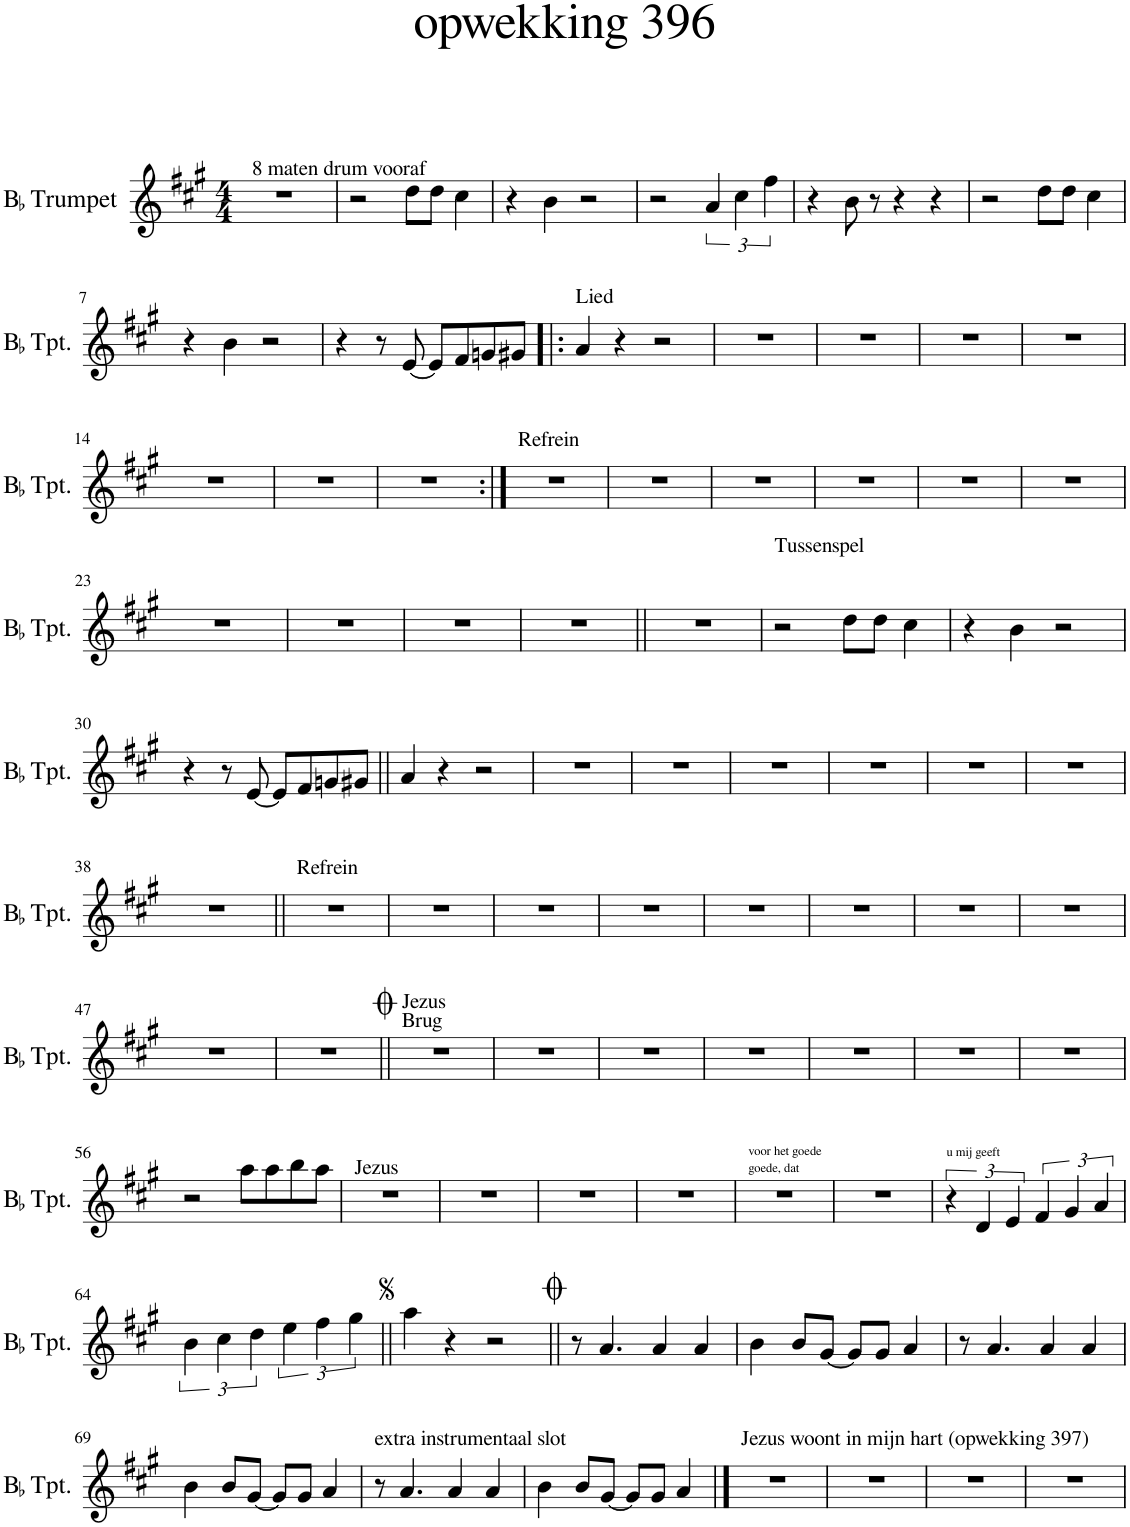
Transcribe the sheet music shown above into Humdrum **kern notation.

**kern
*part1
*staff1
*I"BaccidentalFlat Trumpet
*I'BaccidentalFlat Tpt.
*clefG2
*Trd1c2
*k[f#c#g#]
*M4/4
=1
!LO:TX:a:t=8 maten drum vooraf
1r
=2
2r
8dd\L
8dd\J
4cc#\
=3
4r
4b\
2r
=4
2r
6a/
6cc#\
6ff#\
=5
4r
8b\
8r
4r
4r
=6
2r
8dd\L
8dd\J
4cc#\
!!LO:LB:g=z
=7
4r
4b\
2r
=8
4r
8r
[8e/
8e/L]
8f#/
8gn/
8g#X/J
=9!|:
!LO:TX:a:t=Lied
4a/
4r
2r
=10
1r
=11
1r
=12
1r
=13
1r
!!LO:LB:g=z
=14
1r
=15
1r
=16
1r
=17:|!
!LO:TX:a:t=Refrein
1r
=18
1r
=19
1r
=20
1r
=21
1r
=22
1r
!!LO:LB:g=z
=23
1r
=24
1r
=25
1r
=26
1r
=27||
1r
=28
!LO:TX:a:t=Tussenspel
2r
8dd\L
8dd\J
4cc#\
=29
4r
4b\
2r
!!LO:LB:g=z
=30
4r
8r
[8e/
8e/L]
8f#/
8gn/
8g#X/J
=31||
4a/
4r
2r
=32
1r
=33
1r
=34
1r
=35
1r
=36
1r
=37
1r
!!LO:LB:g=z
=38
1r
=39||
!LO:TX:a:t=Refrein
1r
=40
1r
=41
1r
=42
1r
=43
1r
=44
1r
=45
1r
=46
1r
!!LO:LB:g=z
=47
1r
=48
1r
=49||
!LO:TX:a:t=Brug
!LO:TX:a:t=Jezus
1r
=50
1r
=51
1r
=52
1r
=53
1r
=54
1r
=55
1r
!!LO:LB:g=z
=56
2r
8aa\L
8aa\
8bb\
8aa\J
=57
!LO:TX:a:t=Jezus
1r
=58
1r
=59
1r
=60
1r
=61
!LO:TX:a:t=goede, dat
!LO:TX:a:t=voor het goede
1r
=62
1r
=63
!LO:TX:a:t=u mij geeft
6r
6d/
6e/
6f#/
6g#/
6a/
!!LO:LB:g=z
=64
6b\
6cc#\
6dd\
6ee\
6ff#\
6gg#\
=65||
4aa\
4r
2r
=66||
8r
4.a/
4a/
4a/
=67
4b\
8b/L
[8g#/J
8g#/L]
8g#/J
4a/
=68
8r
4.a/
4a/
4a/
!!LO:LB:g=z
=69
4b\
8b/L
[8g#/J
8g#/L]
8g#/J
4a/
=70
!LO:TX:a:t=extra instrumentaal slot
8r
4.a/
4a/
4a/
=71
4b\
8b/L
[8g#/J
8g#/L]
8g#/J
4a/
==72
!LO:TX:a:t=Jezus woont in mijn hart (opwekking 397)
1r
=73
1r
=74
1r
=75
1r
=
*-
